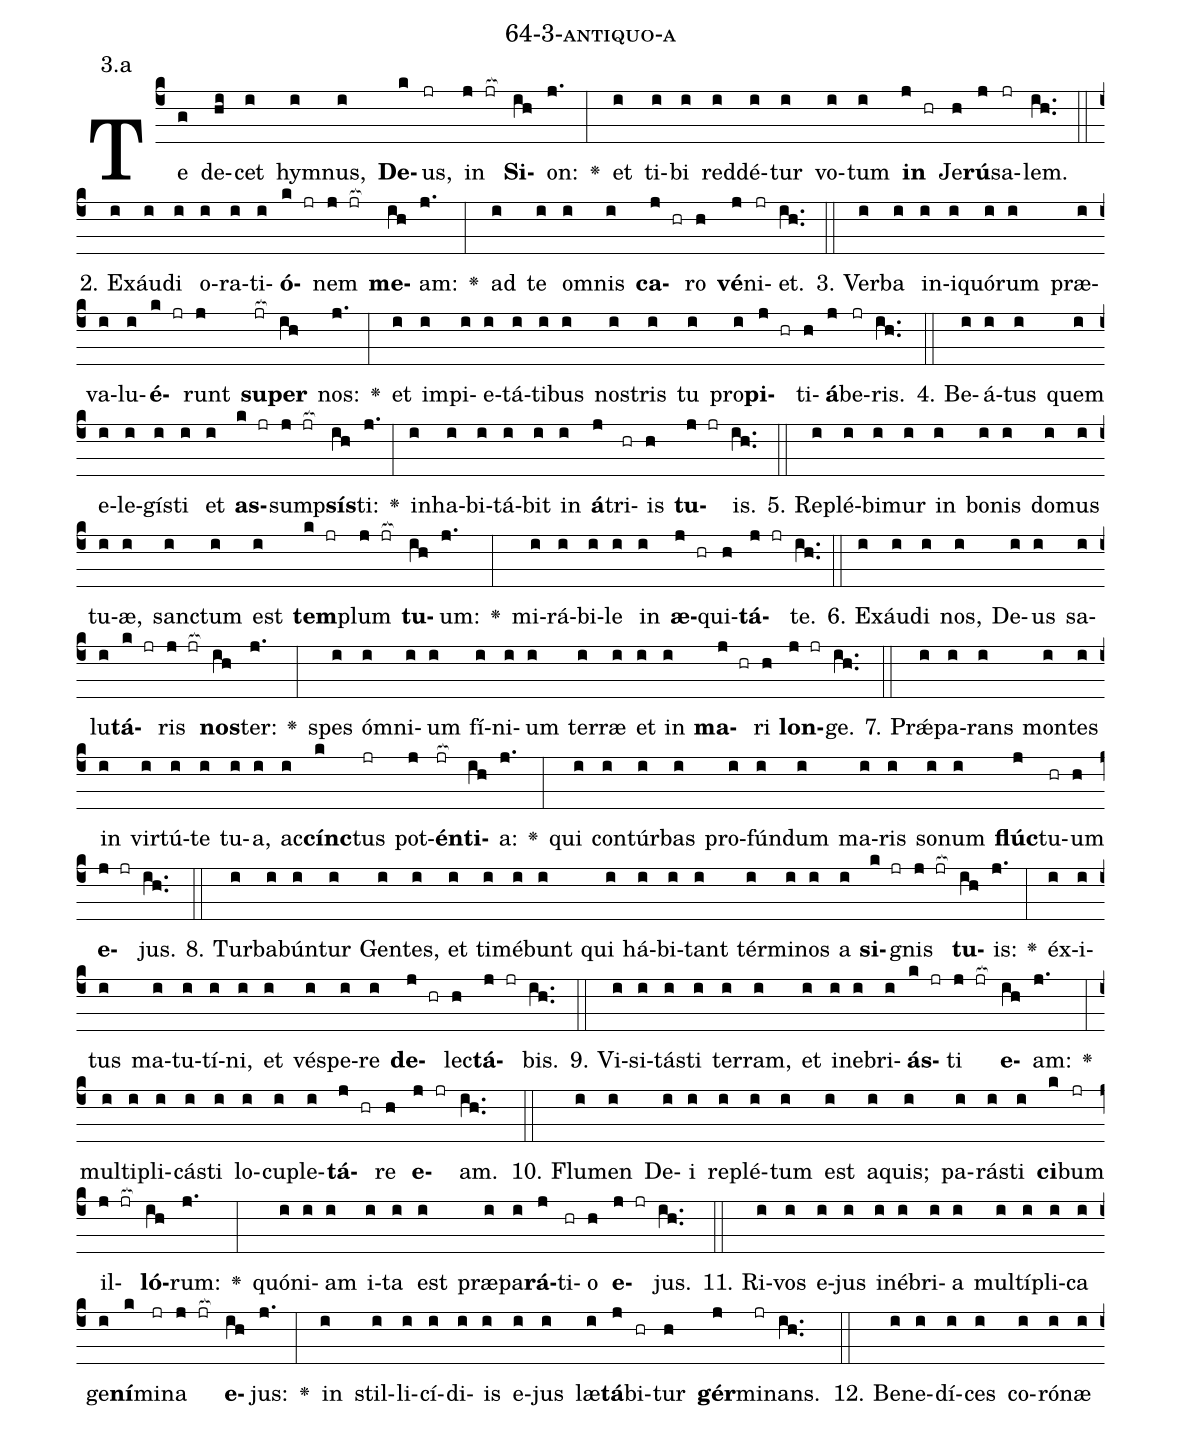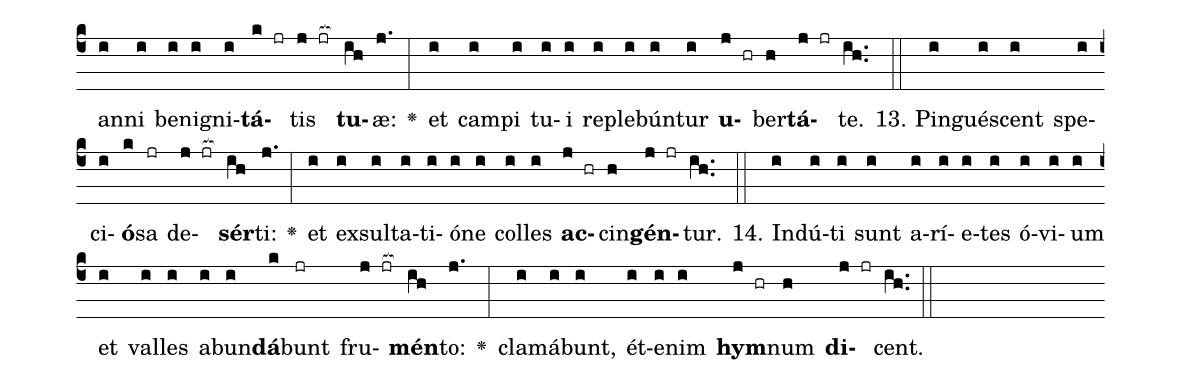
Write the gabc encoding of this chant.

name: 64-3-antiquo-a;
annotation: 3.a;
%%
(c4)Te(g) de(hi)cet(i) hym(i)nus,(i) <b>De</b>(k)us,(jr) in(j jr[ocb:1{]) <b>Si</b>(ih[ocb:0}])on:(j.) <v>\greheightstar</v>(:) et(i) ti(i)bi(i) red(i)dé(i)tur(i) vo(i)tum(i) <b>in</b>(j hr) Je(h)<b>rú</b>(j)sa(jr)lem.(ih..) (::)
2. Ex(i)áu(i)di(i) o(i)ra(i)ti(i)<b>ó</b>(k jr)nem(j jr[ocb:1{]) <b>me</b>(ih[ocb:0}])am:(j.) <v>\greheightstar</v>(:) ad(i) te(i) om(i)nis(i) <b>ca</b>(j hr)ro(h) <b>vé</b>(j)ni(jr)et.(ih..) (::)
3. Ver(i)ba(i) in(i)i(i)quó(i)rum(i) præ(i)va(i)lu(i)<b>é</b>(k jr)runt(j) <b>su</b>(jr[ocb:1{])<b>per</b>(ih[ocb:0}]) nos:(j.) <v>\greheightstar</v>(:) et(i) im(i)pi(i)e(i)tá(i)ti(i)bus(i) nos(i)tris(i) tu(i) pro(i)<b>pi</b>(j hr)ti(h)<b>á</b>(j)be(jr)ris.(ih..) (::)
4. Be(i)á(i)tus(i) quem(i) e(i)le(i)gís(i)ti(i) et(i) <b>as</b>(k jr)sump(j jr[ocb:1{])<b>sís</b>(ih[ocb:0}])ti:(j.) <v>\greheightstar</v>(:) in(i)ha(i)bi(i)tá(i)bit(i) in(i) <b>á</b>(j)tri(hr)is(h) <b>tu</b>(j jr)is.(ih..) (::)
5. Re(i)plé(i)bi(i)mur(i) in(i) bo(i)nis(i) do(i)mus(i) tu(i)æ,(i) sanc(i)tum(i) est(i) <b>tem</b>(k jr)plum(j jr[ocb:1{]) <b>tu</b>(ih[ocb:0}])um:(j.) <v>\greheightstar</v>(:) mi(i)rá(i)bi(i)le(i) in(i) <b>æ</b>(j hr)qui(h)<b>tá</b>(j jr)te.(ih..) (::)
6. Ex(i)áu(i)di(i) nos,(i) De(i)us(i) sa(i)lu(i)<b>tá</b>(k jr)ris(j jr[ocb:1{]) <b>nos</b>(ih[ocb:0}])ter:(j.) <v>\greheightstar</v>(:) spes(i) óm(i)ni(i)um(i) fí(i)ni(i)um(i) ter(i)ræ(i) et(i) in(i) <b>ma</b>(j hr)ri(h) <b>lon</b>(j jr)ge.(ih..) (::)
7. Prǽ(i)pa(i)rans(i) mon(i)tes(i) in(i) vir(i)tú(i)te(i) tu(i)a,(i) ac(i)<b>cínc</b>(k)tus(jr) pot(j)<b>én</b>(jr[ocb:1{])<b>ti</b>(ih[ocb:0}])a:(j.) <v>\greheightstar</v>(:) qui(i) con(i)túr(i)bas(i) pro(i)fún(i)dum(i) ma(i)ris(i) so(i)num(i) <b>flúc</b>(j)tu(hr)um(h) <b>e</b>(j jr)jus.(ih..) (::)
8. Tur(i)ba(i)bún(i)tur(i) Gen(i)tes,(i) et(i) ti(i)mé(i)bunt(i) qui(i) há(i)bi(i)tant(i) tér(i)mi(i)nos(i) a(i) <b>si</b>(k jr)gnis(j jr[ocb:1{]) <b>tu</b>(ih[ocb:0}])is:(j.) <v>\greheightstar</v>(:) éx(i)i(i)tus(i) ma(i)tu(i)tí(i)ni,(i) et(i) vés(i)pe(i)re(i) <b>de</b>(j hr)lec(h)<b>tá</b>(j jr)bis.(ih..) (::)
9. Vi(i)si(i)tás(i)ti(i) ter(i)ram,(i) et(i) in(i)e(i)bri(i)<b>ás</b>(k jr)ti(j jr[ocb:1{]) <b>e</b>(ih[ocb:0}])am:(j.) <v>\greheightstar</v>(:) mul(i)ti(i)pli(i)cás(i)ti(i) lo(i)cu(i)ple(i)<b>tá</b>(j hr)re(h) <b>e</b>(j jr)am.(ih..) (::)
10. Flu(i)men(i) De(i)i(i) re(i)plé(i)tum(i) est(i) a(i)quis;(i) pa(i)rás(i)ti(i) <b>ci</b>(k)bum(jr) il(j jr[ocb:1{])<b>ló</b>(ih[ocb:0}])rum:(j.) <v>\greheightstar</v>(:) quón(i)i(i)am(i) i(i)ta(i) est(i) præ(i)pa(i)<b>rá</b>(j)ti(hr)o(h) <b>e</b>(j jr)jus.(ih..) (::)
11. Ri(i)vos(i) e(i)jus(i) in(i)é(i)bri(i)a(i) mul(i)tí(i)pli(i)ca(i) ge(i)<b>ní</b>(k)mi(jr)na(j jr[ocb:1{]) <b>e</b>(ih[ocb:0}])jus:(j.) <v>\greheightstar</v>(:) in(i) stil(i)li(i)cí(i)di(i)is(i) e(i)jus(i) læ(i)<b>tá</b>(j)bi(hr)tur(h) <b>gér</b>(j)mi(jr)nans.(ih..) (::)
12. Be(i)ne(i)dí(i)ces(i) co(i)ró(i)næ(i) an(i)ni(i) be(i)ni(i)gni(i)<b>tá</b>(k jr)tis(j jr[ocb:1{]) <b>tu</b>(ih[ocb:0}])æ:(j.) <v>\greheightstar</v>(:) et(i) cam(i)pi(i) tu(i)i(i) re(i)ple(i)bún(i)tur(i) <b>u</b>(j hr)ber(h)<b>tá</b>(j jr)te.(ih..) (::)
13. Pin(i)gué(i)scent(i) spe(i)ci(i)<b>ó</b>(k)sa(jr) de(j jr[ocb:1{])<b>sér</b>(ih[ocb:0}])ti:(j.) <v>\greheightstar</v>(:) et(i) ex(i)sul(i)ta(i)ti(i)ó(i)ne(i) col(i)les(i) <b>ac</b>(j hr)cin(h)<b>gén</b>(j jr)tur.(ih..) (::)
14. Ind(i)ú(i)ti(i) sunt(i) a(i)rí(i)e(i)tes(i) ó(i)vi(i)um(i) et(i) val(i)les(i) ab(i)un(i)<b>dá</b>(k)bunt(jr) fru(j jr[ocb:1{])<b>mén</b>(ih[ocb:0}])to:(j.) <v>\greheightstar</v>(:) cla(i)má(i)bunt,(i) ét(i)e(i)nim(i) <b>hym</b>(j hr)num(h) <b>di</b>(j jr)cent.(ih..) (::)
